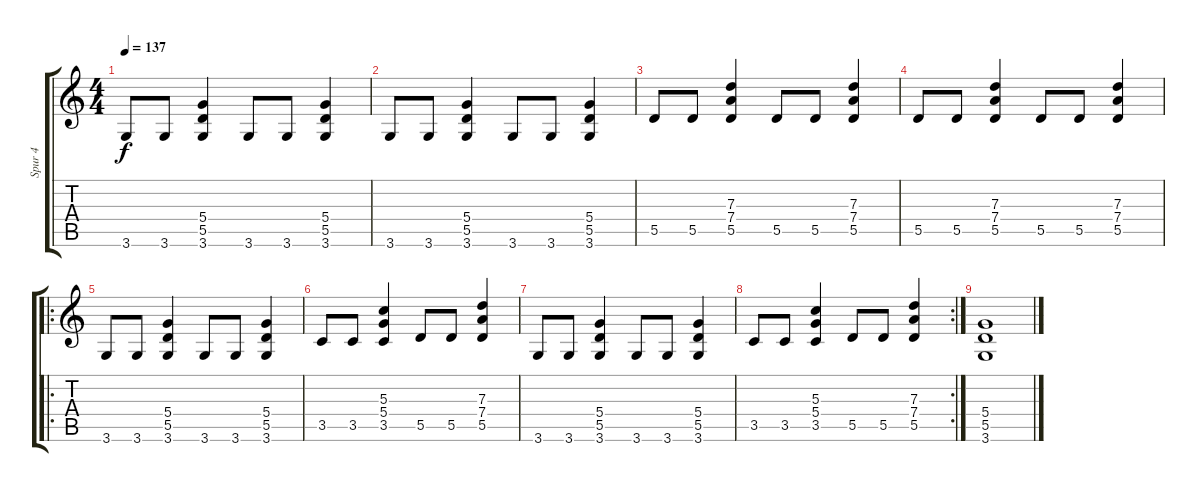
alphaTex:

\track ("Spur 4" "Spur 4") {instrument distortionguitar}
\staff {score tabs}
\tuning (E4 B3 G3 D3 A2 E2) {hide}
\ts (4 4)
\tempo 137
\clef g2
\ks c
3.6.8{dy f} 3.6.8 (5.4 5.5 3.6).4 3.6.8 3.6.8 (5.4 5.5 3.6).4 |
3.6.8 3.6.8 (5.4 5.5 3.6).4 3.6.8 3.6.8 (5.4 5.5 3.6).4 |
5.5.8 5.5.8 (7.3 7.4 5.5).4 5.5.8 5.5.8 (7.3 7.4 5.5).4 |
5.5.8 5.5.8 (7.3 7.4 5.5).4 5.5.8 5.5.8 (7.3 7.4 5.5).4 |
\ro
3.6.8 3.6.8 (5.4 5.5 3.6).4 3.6.8 3.6.8 (5.4 5.5 3.6).4 |
3.5.8 3.5.8 (5.3 5.4 3.5).4 5.5.8 5.5.8 (7.3 7.4 5.5).4 |
3.6.8 3.6.8 (5.4 5.5 3.6).4 3.6.8 3.6.8 (5.4 5.5 3.6).4 |
\rc 2
3.5.8 3.5.8 (5.3 5.4 3.5).4 5.5.8 5.5.8 (7.3 7.4 5.5).4 |
(5.4 5.5 3.6).1
